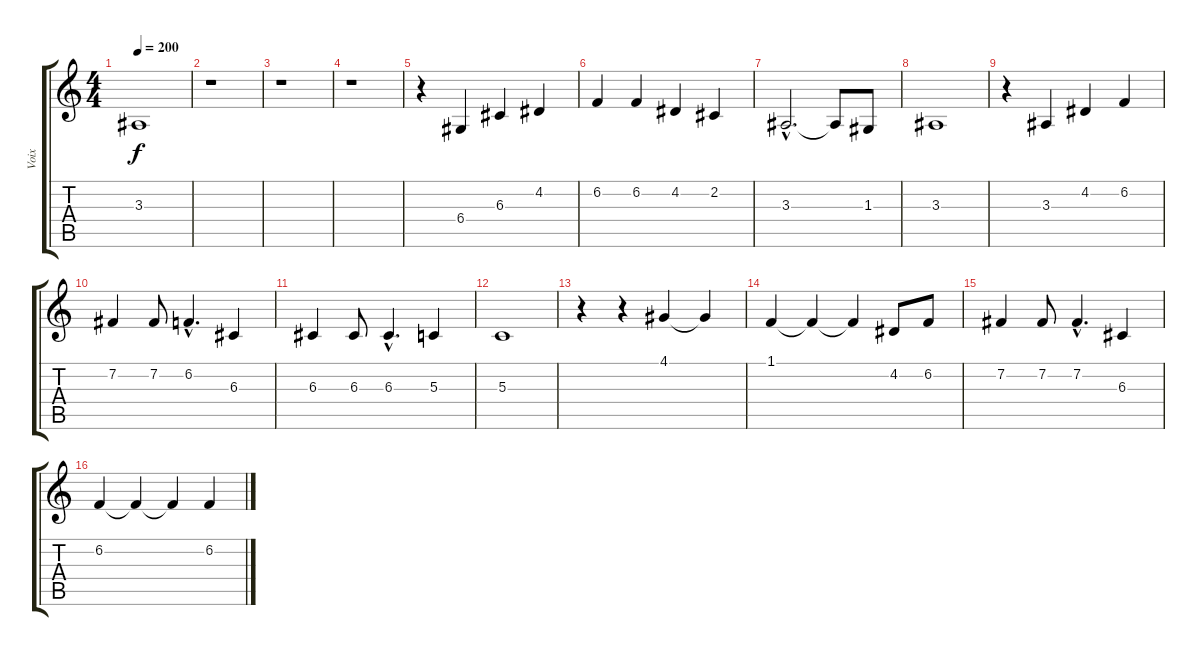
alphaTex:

\track ("Voix" "Voix") {instrument lead6voice}
\staff {score tabs}
\tuning (E4 B3 G3 D3 A2 E2) {hide}
\ts (4 4)
\tempo 200
\clef g2
\ks c
3.3.1{dy f} |
r.1 |
r.1 |
r.1 |
r.4 6.4.4 6.3.4 4.2.4 |
6.2.4 6.2.4 4.2.4 2.2.4 |
3.3{hac}.2{d} 3.3{t}.8 1.3.8 |
3.3.1 |
r.4 3.3.4 4.2.4 6.2.4 |
7.2.4 7.2.8 6.2{hac}.4{d} 6.3.4 |
6.3.4 6.3.8 6.3{hac}.4{d} 5.3.4 |
5.3.1 |
r.4 r.4 4.1.4 4.1{t}.4 |
1.1.4 1.1{t}.4 1.1{t}.4 4.2.8 6.2.8 |
7.2.4 7.2.8 7.2{hac}.4{d} 6.3.4 |
6.2.4 6.2{t}.4 6.2{t}.4 6.2.4
